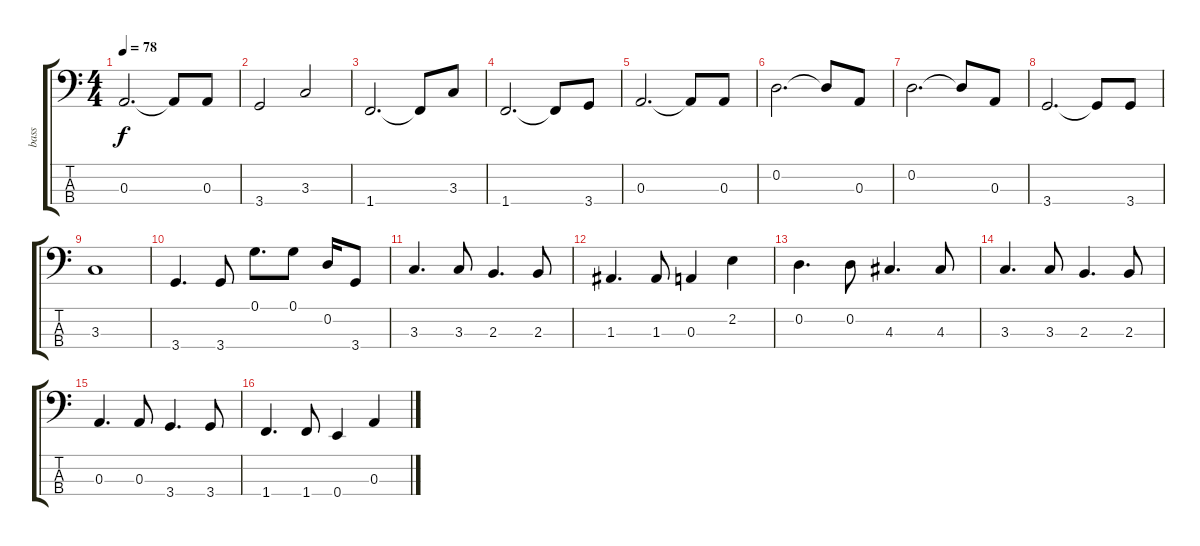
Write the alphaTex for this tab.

\track ("bass" "bass") {instrument fretlessbass}
\staff {score tabs}
\tuning (G2 D2 A1 E1) {hide}
\ts (4 4)
\tempo 78
\clef f4
\ks c
0.3.2{d dy f} 0.3{t}.8 0.3.8 |
3.4.2 3.3.2 |
1.4.2{d} 1.4{t}.8 3.3.8 |
1.4.2{d} 1.4{t}.8 3.4.8 |
0.3.2{d} 0.3{t}.8 0.3.8 |
0.2.2{d} 0.2{t}.8 0.3.8 |
0.2.2{d} 0.2{t}.8 0.3.8 |
3.4.2{d} 3.4{t}.8 3.4.8 |
3.3.1 |
3.4.4{d} 3.4.8 0.1.8{d} 0.1.8 0.2.16 3.4.8 |
3.3.4{d} 3.3.8 2.3.4{d} 2.3.8 |
1.3.4{d} 1.3.8 0.3.4 2.2.4 |
0.2.4{d} 0.2.8 4.3.4{d} 4.3.8 |
3.3.4{d} 3.3.8 2.3.4{d} 2.3.8 |
0.3.4{d} 0.3.8 3.4.4{d} 3.4.8 |
1.4.4{d} 1.4.8 0.4.4 0.3.4
